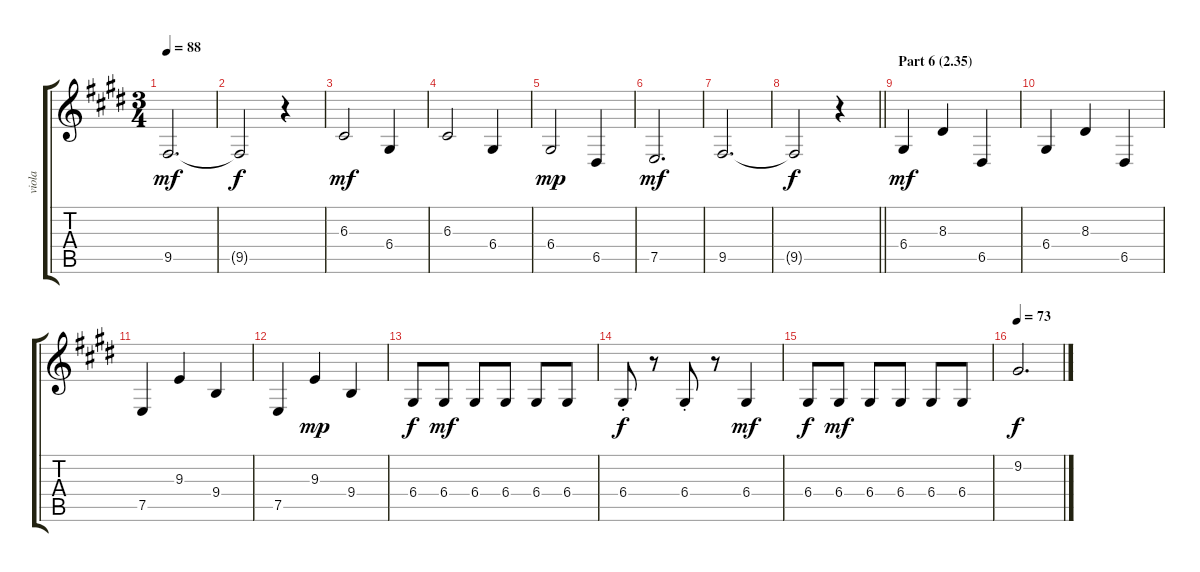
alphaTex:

\track ("viola" "viola") {instrument viola}
\staff {score tabs}
\tuning (E4 B3 G3 D3 A2 E2) {hide}
\ts (3 4)
\tempo 88
\clef g2
\ks e
9.5.2{d dy mf} |
9.5{t}.2{dy f} r.4 |
6.3.2{dy mf} 6.4.4 |
6.3.2 6.4.4 |
6.4.2{dy mp} 6.5.4 |
7.5.2{d dy mf} |
9.5.2{d} |
\barLineRight lightlight
9.5{t}.2{dy f} r.4 |
\section ("" "Part 6 (2.35)")
6.4.4{dy mf} 8.3.4 6.5.4 |
6.4.4 8.3.4 6.5.4 |
7.5.4 9.3.4 9.4.4 |
7.5.4 9.3.4{dy mp} 9.4.4 |
6.4.8{dy f} 6.4.8{dy mf} 6.4.8 6.4.8 6.4.8 6.4.8 |
6.4{st}.8{dy f} r.8 6.4{st}.8 r.8 6.4.4{dy mf} |
6.4.8{dy f} 6.4.8{dy mf} 6.4.8 6.4.8 6.4.8 6.4.8 |
\tempo 73
9.2.2{d dy f}
